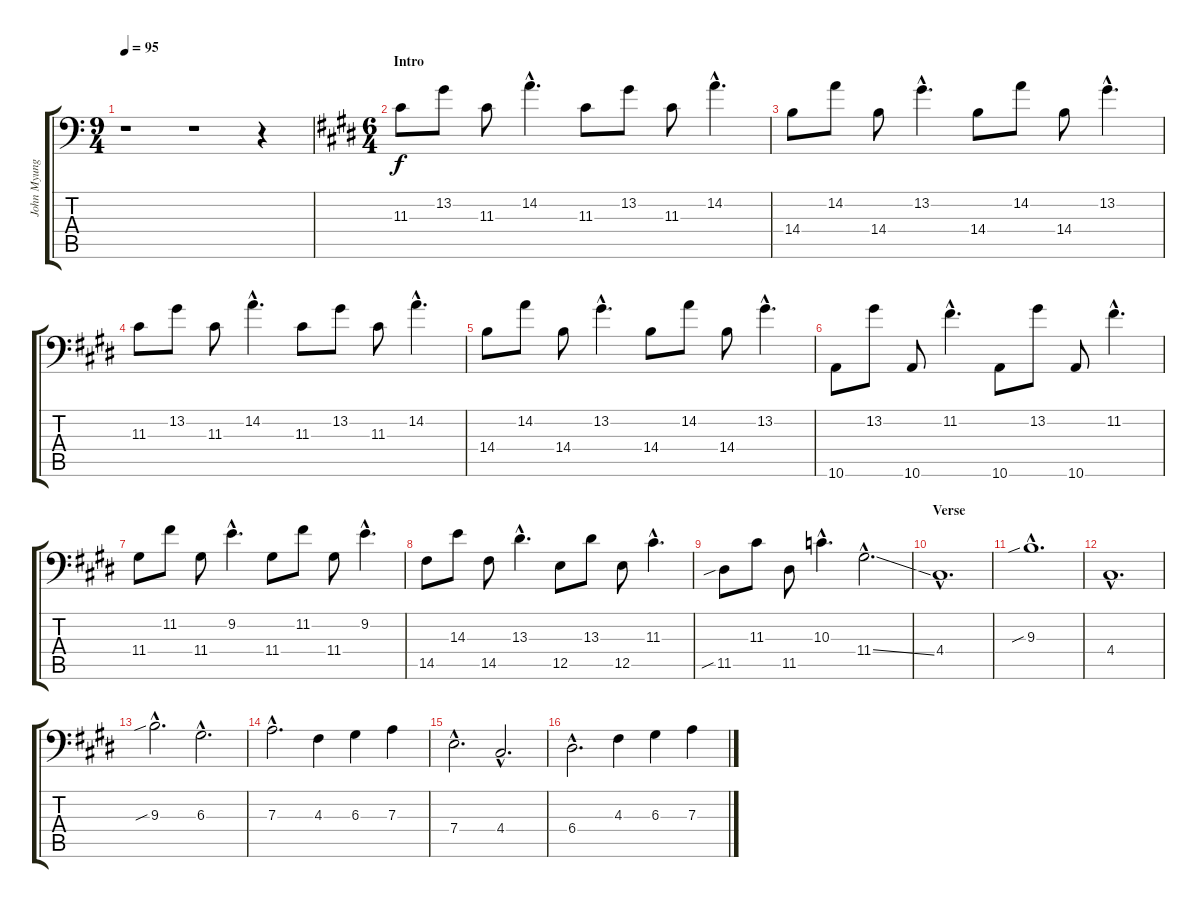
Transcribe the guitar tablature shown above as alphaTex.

\track ("John Myung" "John Myung") {instrument electricbassfinger}
\staff {score tabs}
\tuning (C3 G2 D2 A1 E1 B0) {hide}
\ts (9 4)
\tempo 95
\clef f4
\ks c
r.1{dy f instrument electricbassfinger} r.1 r.4 |
\ts (6 4)
\section ("" "Intro")
\ks c#minor
11.3.8 13.2.8 11.3.8 14.2{hac}.4{d} 11.3.8 13.2.8 11.3.8 14.2{hac}.4{d} |
14.4.8 14.2.8 14.4.8 13.2{hac}.4{d} 14.4.8 14.2.8 14.4.8 13.2{hac}.4{d} |
11.3.8 13.2.8 11.3.8 14.2{hac}.4{d} 11.3.8 13.2.8 11.3.8 14.2{hac}.4{d} |
14.4.8 14.2.8 14.4.8 13.2{hac}.4{d} 14.4.8 14.2.8 14.4.8 13.2{hac}.4{d} |
10.6.8 13.2.8 10.6.8 11.2{hac}.4{d} 10.6.8 13.2.8 10.6.8 11.2{hac}.4{d} |
11.4.8 11.2.8 11.4.8 9.2{hac}.4{d} 11.4.8 11.2.8 11.4.8 9.2{hac}.4{d} |
14.5.8 14.3.8 14.5.8 13.3{hac}.4{d} 12.5.8 13.3.8 12.5.8 11.3{hac}.4{d} |
11.5{sib}.8 11.3.8 11.5.8 10.3{hac}.4{d} 11.4{ss hac}.2{d} |
\section ("" "Verse")
4.4{hac}.1{d} |
9.3{sib hac}.1{d} |
4.4{hac}.1{d} |
9.3{sib hac}.2{d} 6.3{hac}.2{d} |
7.3{hac}.2{d} 4.3.4 6.3.4 7.3.4 |
7.4{hac}.2{d} 4.4{hac}.2{d} |
6.4{hac}.2{d} 4.3.4 6.3.4 7.3.4
